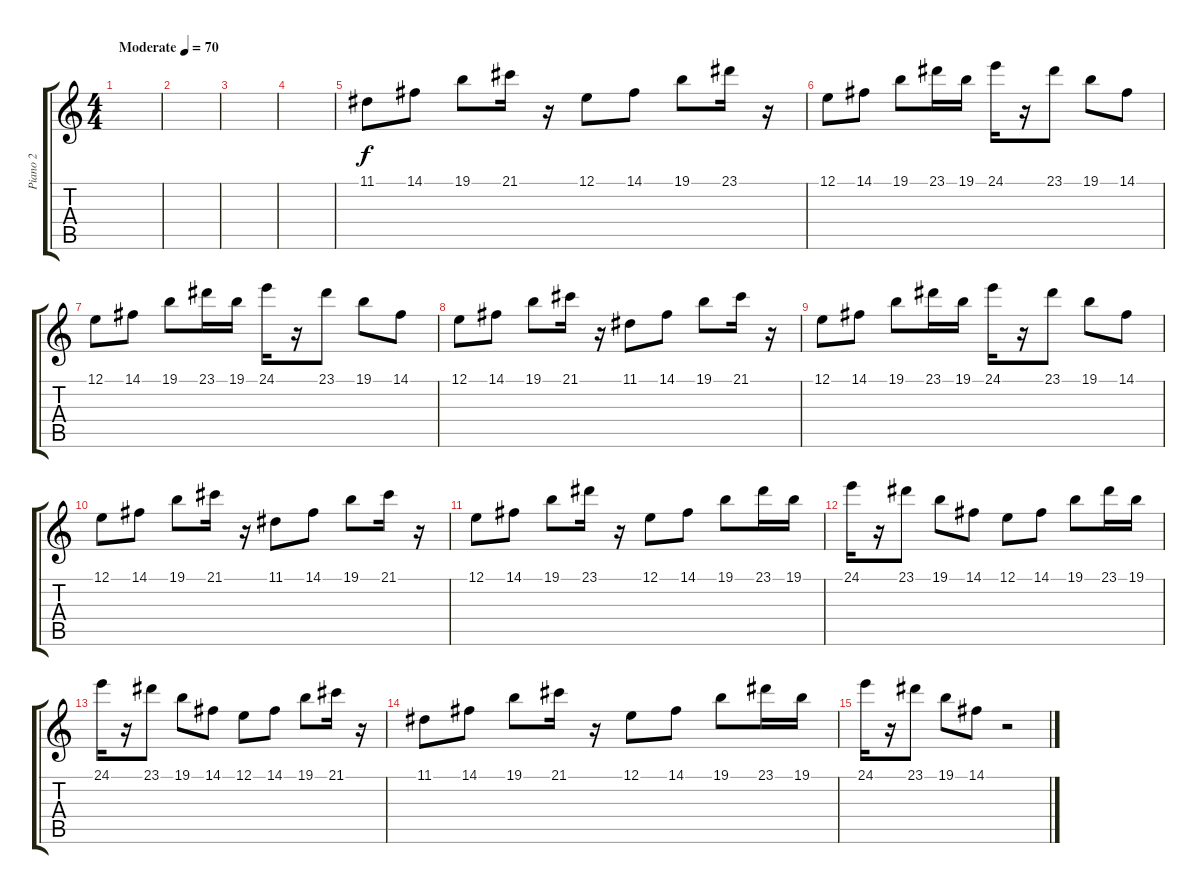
\track ("Piano 2" "Piano 2") {instrument acousticgrandpiano}
\staff {score tabs}
\tuning (E4 B3 G3 D3 A2 E2) {hide}
\ts (4 4)
\tempo (70 "Moderate")
\clef g2
\ks c
|
|
|
|
11.1.8 14.1.8 19.1.8 21.1.16 r.16 12.1.8 14.1.8 19.1.8 23.1.16 r.16 |
12.1.8 14.1.8 19.1.8 23.1.16 19.1.16 24.1.16 r.16 23.1.8 19.1.8 14.1.8 |
12.1.8 14.1.8 19.1.8 23.1.16 19.1.16 24.1.16 r.16 23.1.8 19.1.8 14.1.8 |
12.1.8 14.1.8 19.1.8 21.1.16 r.16 11.1.8 14.1.8 19.1.8 21.1.16 r.16 |
12.1.8 14.1.8 19.1.8 23.1.16 19.1.16 24.1.16 r.16 23.1.8 19.1.8 14.1.8 |
12.1.8 14.1.8 19.1.8 21.1.16 r.16 11.1.8 14.1.8 19.1.8 21.1.16 r.16 |
12.1.8 14.1.8 19.1.8 23.1.16 r.16 12.1.8 14.1.8 19.1.8 23.1.16 19.1.16 |
24.1.16 r.16 23.1.8 19.1.8 14.1.8 12.1.8 14.1.8 19.1.8 23.1.16 19.1.16 |
24.1.16 r.16 23.1.8 19.1.8 14.1.8 12.1.8 14.1.8 19.1.8 21.1.16 r.16 |
11.1.8 14.1.8 19.1.8 21.1.16 r.16 12.1.8 14.1.8 19.1.8 23.1.16 19.1.16 |
24.1.16 r.16 23.1.8 19.1.8 14.1.8 r.2
